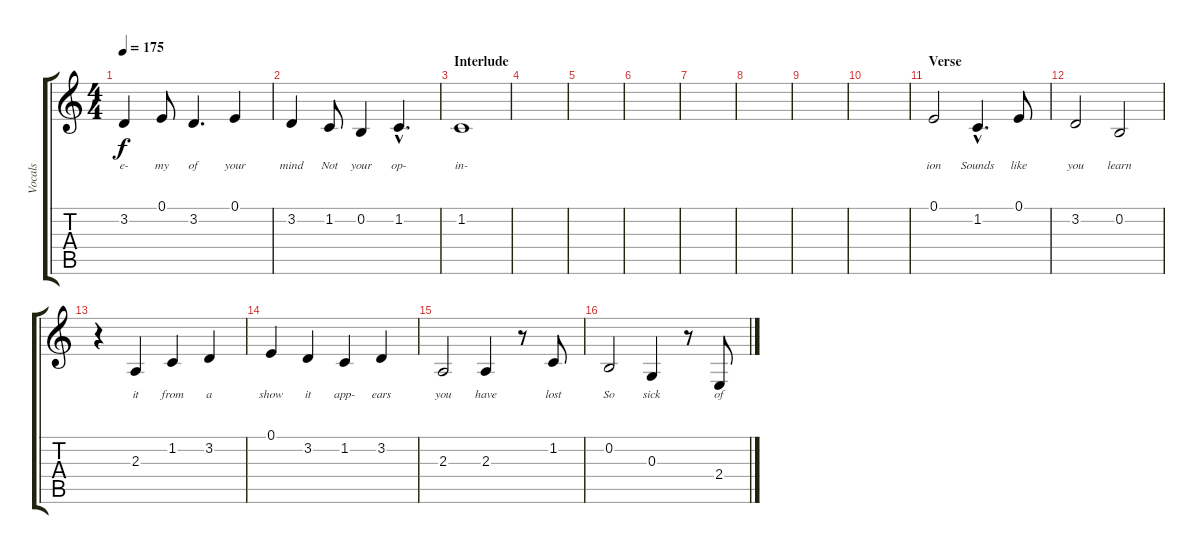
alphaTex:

\track ("Vocals" "Vocals") {instrument flute}
\staff {score tabs}
\tuning (E4 B3 G3 D3 A2 E2) {hide}
\ts (4 4)
\tempo 175
\clef g2
\ks c
3.2.4{lyrics (0 "e-") lyrics (1 "") lyrics (2 "") lyrics (3 "") lyrics (4 "") dy f} 0.1.8{lyrics (0 "my") lyrics (1 "") lyrics (2 "") lyrics (3 "") lyrics (4 "")} 3.2.4{d lyrics (0 "of") lyrics (1 "") lyrics (2 "") lyrics (3 "") lyrics (4 "")} 0.1.4{lyrics (0 "your") lyrics (1 "") lyrics (2 "") lyrics (3 "") lyrics (4 "")} |
3.2.4{lyrics (0 "mind") lyrics (1 "") lyrics (2 "") lyrics (3 "") lyrics (4 "")} 1.2.8{lyrics (0 "Not") lyrics (1 "") lyrics (2 "") lyrics (3 "") lyrics (4 "")} 0.2.4{lyrics (0 "your") lyrics (1 "") lyrics (2 "") lyrics (3 "") lyrics (4 "")} 1.2{hac}.4{d lyrics (0 "op-") lyrics (1 "") lyrics (2 "") lyrics (3 "") lyrics (4 "")} |
\section ("" "Interlude")
1.2.1{lyrics (0 "in-") lyrics (1 "") lyrics (2 "") lyrics (3 "") lyrics (4 "")} |
|
|
|
|
|
|
|
\section ("" "Verse")
0.1.2{lyrics (0 "ion") lyrics (1 "") lyrics (2 "") lyrics (3 "") lyrics (4 "")} 1.2{hac}.4{d lyrics (0 "Sounds") lyrics (1 "") lyrics (2 "") lyrics (3 "") lyrics (4 "")} 0.1.8{lyrics (0 "like") lyrics (1 "") lyrics (2 "") lyrics (3 "") lyrics (4 "")} |
3.2.2{lyrics (0 "you") lyrics (1 "") lyrics (2 "") lyrics (3 "") lyrics (4 "")} 0.2.2{lyrics (0 "learn") lyrics (1 "") lyrics (2 "") lyrics (3 "") lyrics (4 "")} |
r.4 2.3.4{lyrics (0 "it") lyrics (1 "") lyrics (2 "") lyrics (3 "") lyrics (4 "")} 1.2.4{lyrics (0 "from") lyrics (1 "") lyrics (2 "") lyrics (3 "") lyrics (4 "")} 3.2.4{lyrics (0 "a") lyrics (1 "") lyrics (2 "") lyrics (3 "") lyrics (4 "")} |
0.1.4{lyrics (0 "show") lyrics (1 "") lyrics (2 "") lyrics (3 "") lyrics (4 "")} 3.2.4{lyrics (0 "it") lyrics (1 "") lyrics (2 "") lyrics (3 "") lyrics (4 "")} 1.2.4{lyrics (0 "app-") lyrics (1 "") lyrics (2 "") lyrics (3 "") lyrics (4 "")} 3.2.4{lyrics (0 "ears") lyrics (1 "") lyrics (2 "") lyrics (3 "") lyrics (4 "")} |
2.3.2{lyrics (0 "you") lyrics (1 "") lyrics (2 "") lyrics (3 "") lyrics (4 "")} 2.3.4{lyrics (0 "have") lyrics (1 "") lyrics (2 "") lyrics (3 "") lyrics (4 "")} r.8 1.2.8{lyrics (0 "lost") lyrics (1 "") lyrics (2 "") lyrics (3 "") lyrics (4 "")} |
0.2.2{lyrics (0 "So") lyrics (1 "") lyrics (2 "") lyrics (3 "") lyrics (4 "")} 0.3.4{lyrics (0 "sick") lyrics (1 "") lyrics (2 "") lyrics (3 "") lyrics (4 "")} r.8 2.4.8{lyrics (0 "of") lyrics (1 "") lyrics (2 "") lyrics (3 "") lyrics (4 "")}
